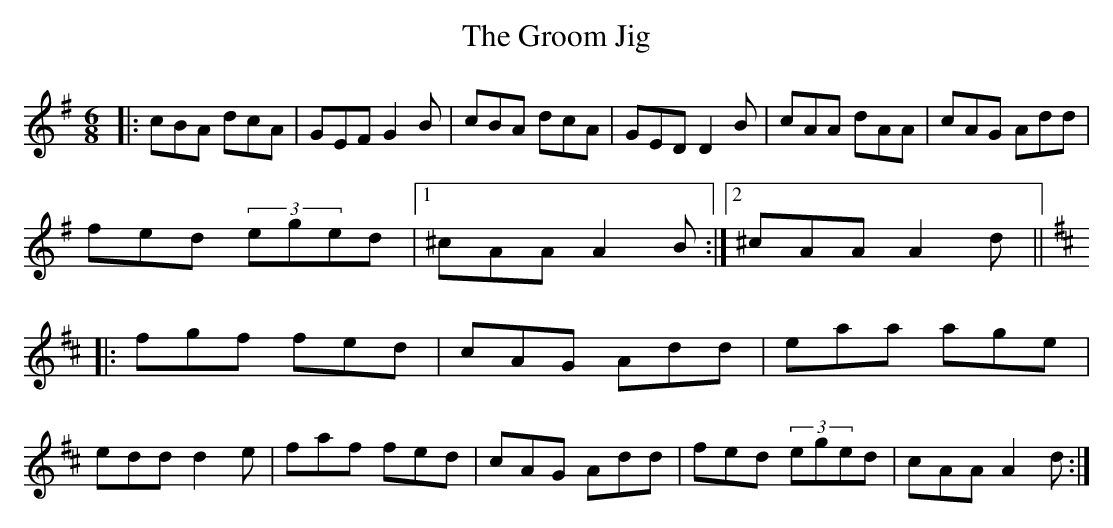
X:1
T:The Groom Jig
M:6/8
K:G
|: cBA dcA | GEF G2B | cBA dcA | GED D2B | cAA dAA | cAG Add |
fed (3eged |1 ^cAA A2B :|2 ^cAA A2d ||
K:D
|: fgf fed | cAG Add | eaa age |
edd d2e | faf fed | cAG Add | fed (3eged | cAA A2d :|
